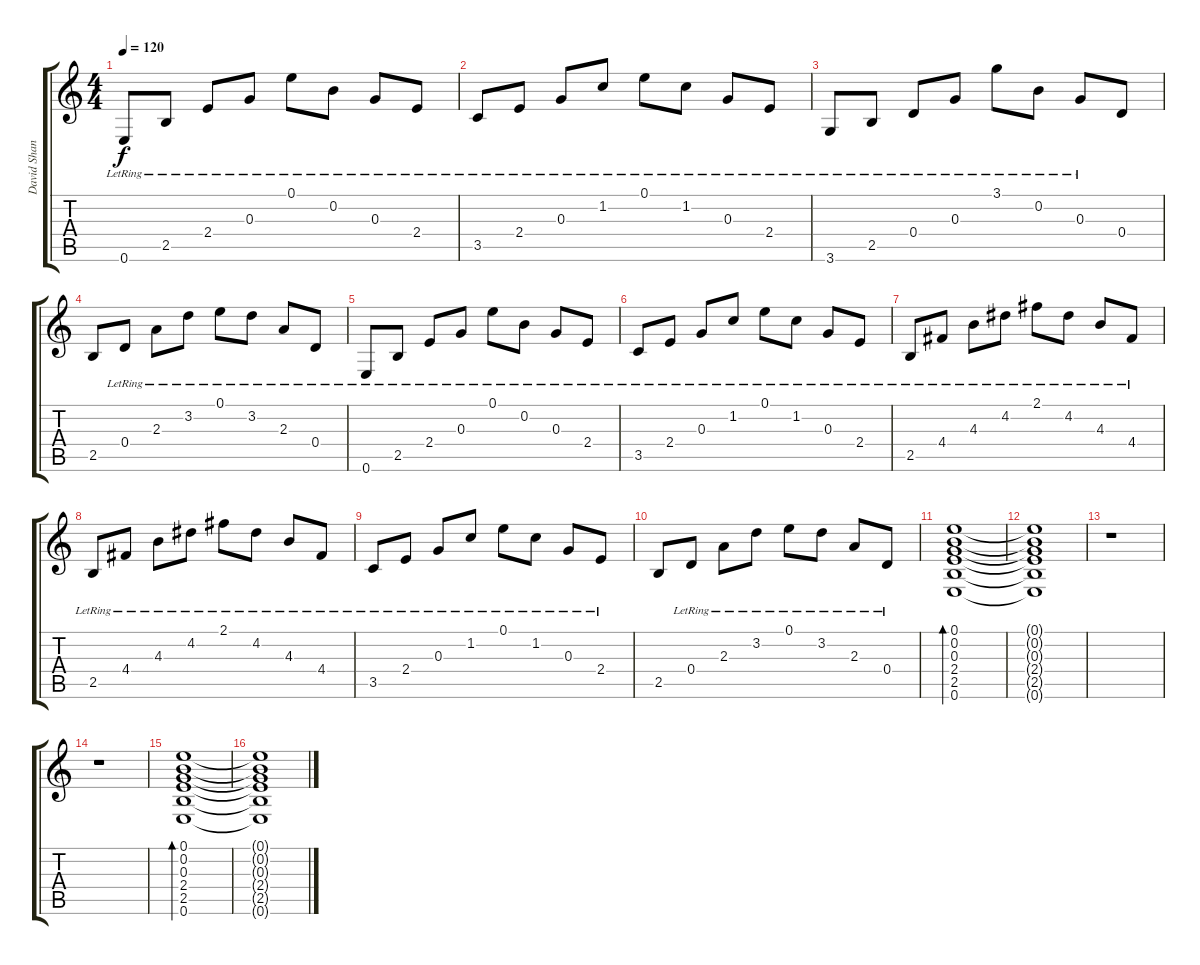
\track ("David Shankle acoustic guitar" "David Shan") {instrument acousticguitarsteel}
\staff {score tabs}
\tuning (E4 B3 G3 D3 A2 E2) {hide}
\ts (4 4)
\tempo 120
\clef g2
\ks c
0.6{lr}.8{dy f} 2.5{lr}.8 2.4{lr}.8 0.3{lr}.8 0.1{lr}.8 0.2{lr}.8 0.3{lr}.8 2.4{lr}.8 |
3.5{lr}.8 2.4{lr}.8 0.3{lr}.8 1.2{lr}.8 0.1{lr}.8 1.2{lr}.8 0.3{lr}.8 2.4{lr}.8 |
3.6{lr}.8 2.5{lr}.8 0.4{lr}.8 0.3{lr}.8 3.1{lr}.8 0.2{lr}.8 0.3{lr}.8 0.4.8 |
2.5.8 0.4{lr}.8 2.3{lr}.8 3.2{lr}.8 0.1{lr}.8 3.2{lr}.8 2.3{lr}.8 0.4{lr}.8 |
0.6{lr}.8 2.5{lr}.8 2.4{lr}.8 0.3{lr}.8 0.1{lr}.8 0.2{lr}.8 0.3{lr}.8 2.4{lr}.8 |
3.5{lr}.8 2.4{lr}.8 0.3{lr}.8 1.2{lr}.8 0.1{lr}.8 1.2{lr}.8 0.3{lr}.8 2.4{lr}.8 |
2.5{lr}.8 4.4{lr}.8 4.3{lr}.8 4.2{lr}.8 2.1{lr}.8 4.2{lr}.8 4.3{lr}.8 4.4{lr}.8 |
2.5{lr}.8 4.4{lr}.8 4.3{lr}.8 4.2{lr}.8 2.1{lr}.8 4.2{lr}.8 4.3{lr}.8 4.4{lr}.8 |
3.5{lr}.8 2.4{lr}.8 0.3{lr}.8 1.2{lr}.8 0.1{lr}.8 1.2{lr}.8 0.3{lr}.8 2.4{lr}.8 |
2.5.8 0.4{lr}.8 2.3{lr}.8 3.2{lr}.8 0.1{lr}.8 3.2{lr}.8 2.3{lr}.8 0.4{lr}.8 |
(0.1 0.2 0.3 2.4 2.5 0.6).1{bd 240} |
(0.1{t} 0.2{t} 0.3{t} 2.4{t} 2.5{t} 0.6{t}).1 |
r.1 |
r.1 |
(0.1 0.2 0.3 2.4 2.5 0.6).1{bd 240 volume 13 balance 5 instrument acousticguitarsteel} |
(0.1{t} 0.2{t} 0.3{t} 2.4{t} 2.5{t} 0.6{t}).1
